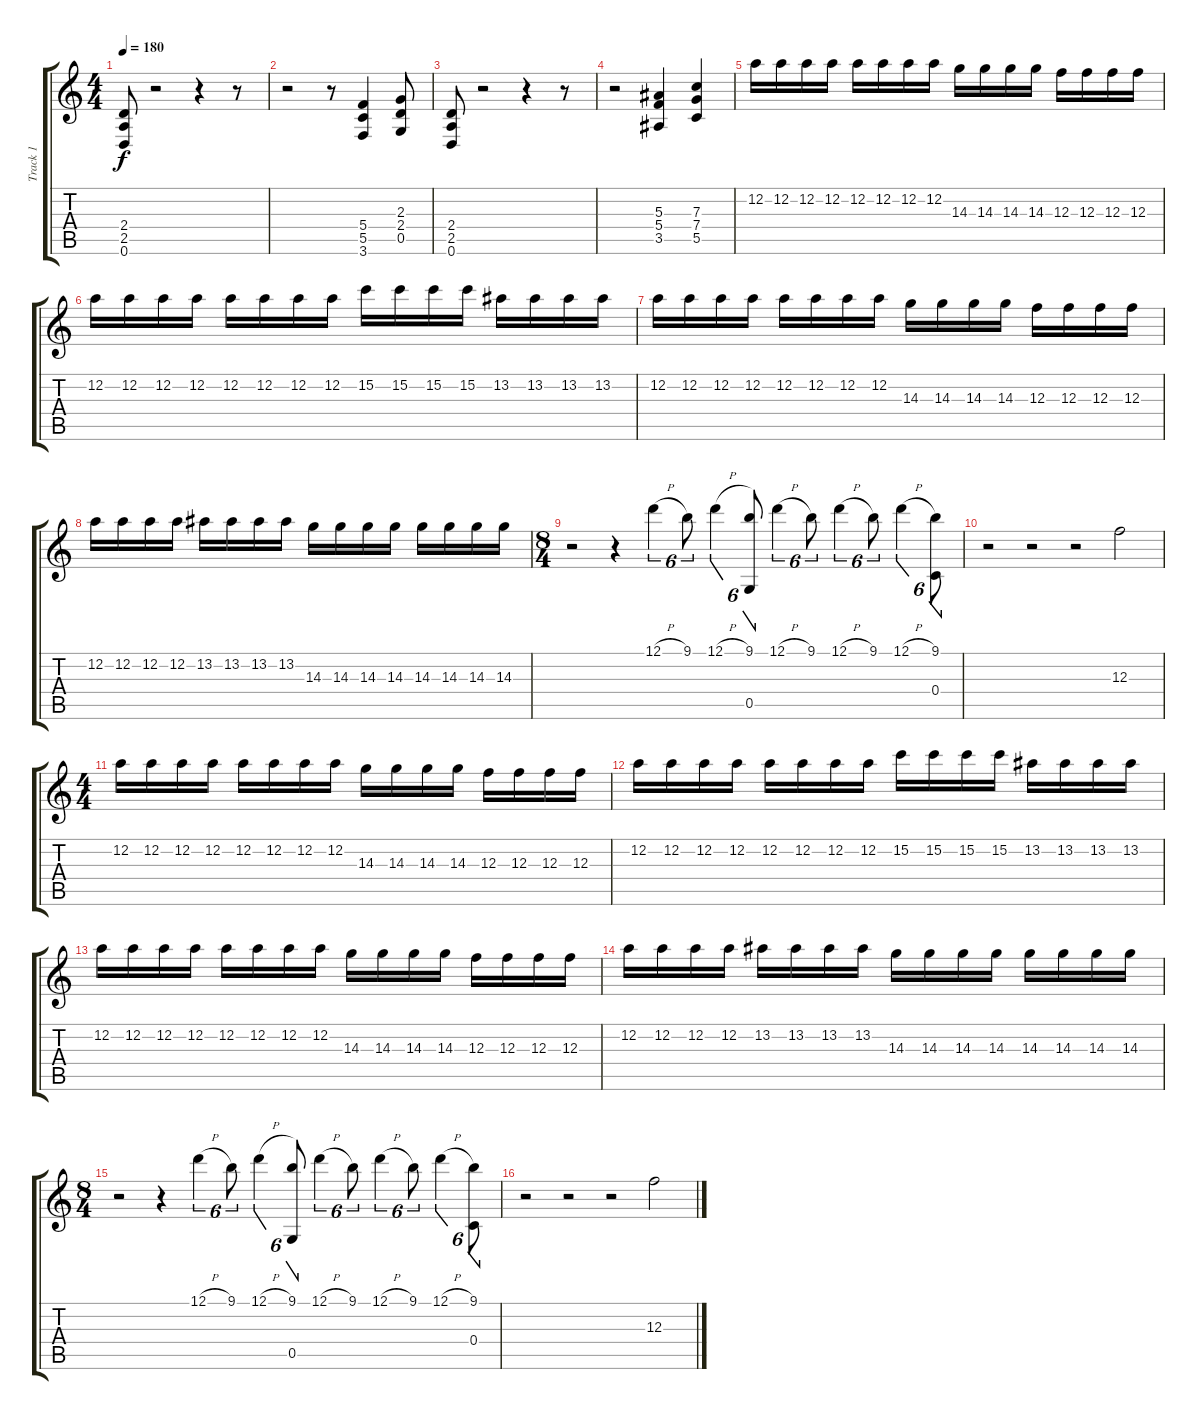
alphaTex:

\track ("Track 1" "Track 1") {instrument distortionguitar}
\staff {score tabs}
\tuning (D4 A3 F3 C3 G2 D2) {hide}
\ts (4 4)
\tempo 180
\clef g2
\ks c
(2.4 2.5 0.6).8{dy f instrument distortionguitar} r.2 r.4 r.8 |
r.2 r.8 (5.4 5.5 3.6).4 (2.3 2.4 0.5).8 |
(2.4 2.5 0.6).8 r.2 r.4 r.8 |
r.2 (5.3 5.4 3.5).4 (7.3 7.4 5.5).4 |
12.2.16 12.2.16 12.2.16 12.2.16 12.2.16 12.2.16 12.2.16 12.2.16 14.3.16 14.3.16 14.3.16 14.3.16 12.3.16 12.3.16 12.3.16 12.3.16 |
12.2.16 12.2.16 12.2.16 12.2.16 12.2.16 12.2.16 12.2.16 12.2.16 15.2.16 15.2.16 15.2.16 15.2.16 13.2.16 13.2.16 13.2.16 13.2.16 |
12.2.16 12.2.16 12.2.16 12.2.16 12.2.16 12.2.16 12.2.16 12.2.16 14.3.16 14.3.16 14.3.16 14.3.16 12.3.16 12.3.16 12.3.16 12.3.16 |
12.2.16 12.2.16 12.2.16 12.2.16 13.2.16 13.2.16 13.2.16 13.2.16 14.3.16 14.3.16 14.3.16 14.3.16 14.3.16 14.3.16 14.3.16 14.3.16 |
\ts (8 4)
r.2 r.4 12.1{h}.4{tu (6 4)} 9.1.8{tu (6 4)} 12.1{h}.4{tu (6 4)} (9.1 0.5).8{tu (6 4)} 12.1{h}.4{tu (6 4)} 9.1.8{tu (6 4)} 12.1{h}.4{tu (6 4)} 9.1.8{tu (6 4)} 12.1{h}.4{tu (6 4)} (9.1 0.4).8{tu (6 4)} |
r.2 r.2 r.2 12.3.2 |
\ts (4 4)
12.2.16 12.2.16 12.2.16 12.2.16 12.2.16 12.2.16 12.2.16 12.2.16 14.3.16 14.3.16 14.3.16 14.3.16 12.3.16 12.3.16 12.3.16 12.3.16 |
12.2.16 12.2.16 12.2.16 12.2.16 12.2.16 12.2.16 12.2.16 12.2.16 15.2.16 15.2.16 15.2.16 15.2.16 13.2.16 13.2.16 13.2.16 13.2.16 |
12.2.16 12.2.16 12.2.16 12.2.16 12.2.16 12.2.16 12.2.16 12.2.16 14.3.16 14.3.16 14.3.16 14.3.16 12.3.16 12.3.16 12.3.16 12.3.16 |
12.2.16 12.2.16 12.2.16 12.2.16 13.2.16 13.2.16 13.2.16 13.2.16 14.3.16 14.3.16 14.3.16 14.3.16 14.3.16 14.3.16 14.3.16 14.3.16 |
\ts (8 4)
r.2 r.4 12.1{h}.4{tu (6 4)} 9.1.8{tu (6 4)} 12.1{h}.4{tu (6 4)} (9.1 0.5).8{tu (6 4)} 12.1{h}.4{tu (6 4)} 9.1.8{tu (6 4)} 12.1{h}.4{tu (6 4)} 9.1.8{tu (6 4)} 12.1{h}.4{tu (6 4)} (9.1 0.4).8{tu (6 4)} |
r.2 r.2 r.2 12.3.2
